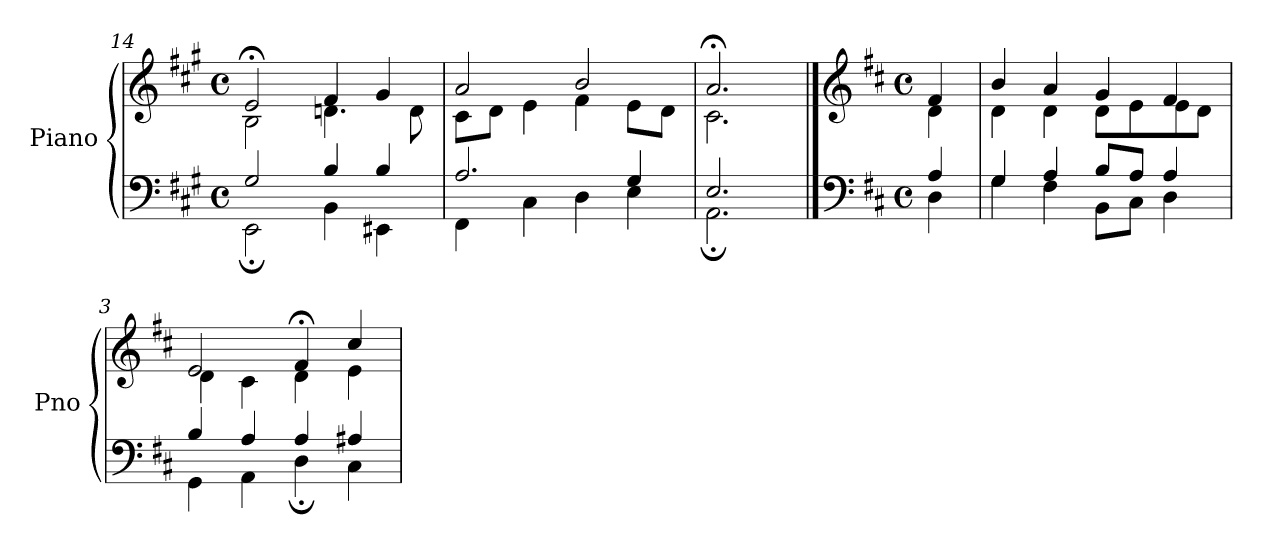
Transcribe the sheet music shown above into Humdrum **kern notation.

**kern	**kern
*part1	*part1
*staff2	*staff1
*I"Piano	*
*I'Pno	*
*clefF4	*clefG2
*k[f#c#g#]	*k[f#c#g#]
*M4/4	*M4/4
*met(c)	*met(c)
=14	=14
*^	*^
2G#/	2EE;\	2e;</	2B\
4B/	4BB\	4f#/	4.dn\
4B/	4EE#X\	4g#/	.
.	.	.	8d\
=15	=15	=15	=15
2.A/	4FF#\	2a/	8c#\L
.	.	.	8d\J
.	4C#\	.	4e\
.	4D\	2b/	4f#\
4G#/	4E\	.	8e\L
.	.	.	8d\J
=16	=16	=16	=16
2.E/	2.AA;\	2.a;</	2.c#\
==1	==1	==1	==1
*clefF4	*	*clefG2	*
*k[f#c#]	*	*k[f#c#]	*
*M4/4	*	*M4/4	*
*met(c)	*	*met(c)	*
4A/	4D\	4f#/	4d\
=2	=2	=2	=2
4G/	4G\	4b/	4d\
4A/	4F#\	4a/	4d\
8B/L	8BB\L	4g/	8d\L
8A/J	8C#\J	.	8e\
4A/	4D\	4f#/	8e\
.	.	.	8d\J
=3	=3	=3	=3
4B/	4GG\	2e/	4d\
4A/	4AA\	.	4c#\
4A/	4D;\	4f#;</	4d\
4A#X/	4C#\	4cc#/	4e\
*v	*v	*	*
*	*v	*v
=	=
*-	*-
